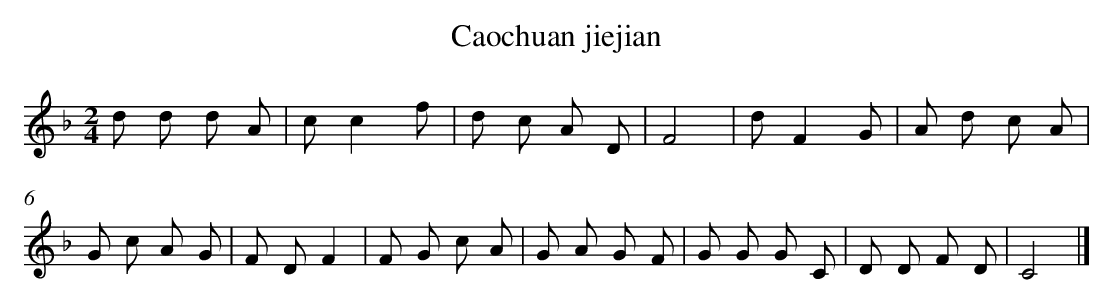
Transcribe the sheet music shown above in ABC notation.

X:1
T: Caochuan jiejian
L: 1/8
M: 2/4
K: F
d d d A [I:setbarnb 1]|
cc2f |
d c A D |
F4 |
dF2G |
A d c A |
G c A G |
F DF2 |
F G c A |
G A G F |
G G G C |
D D F D |
C4 |]
